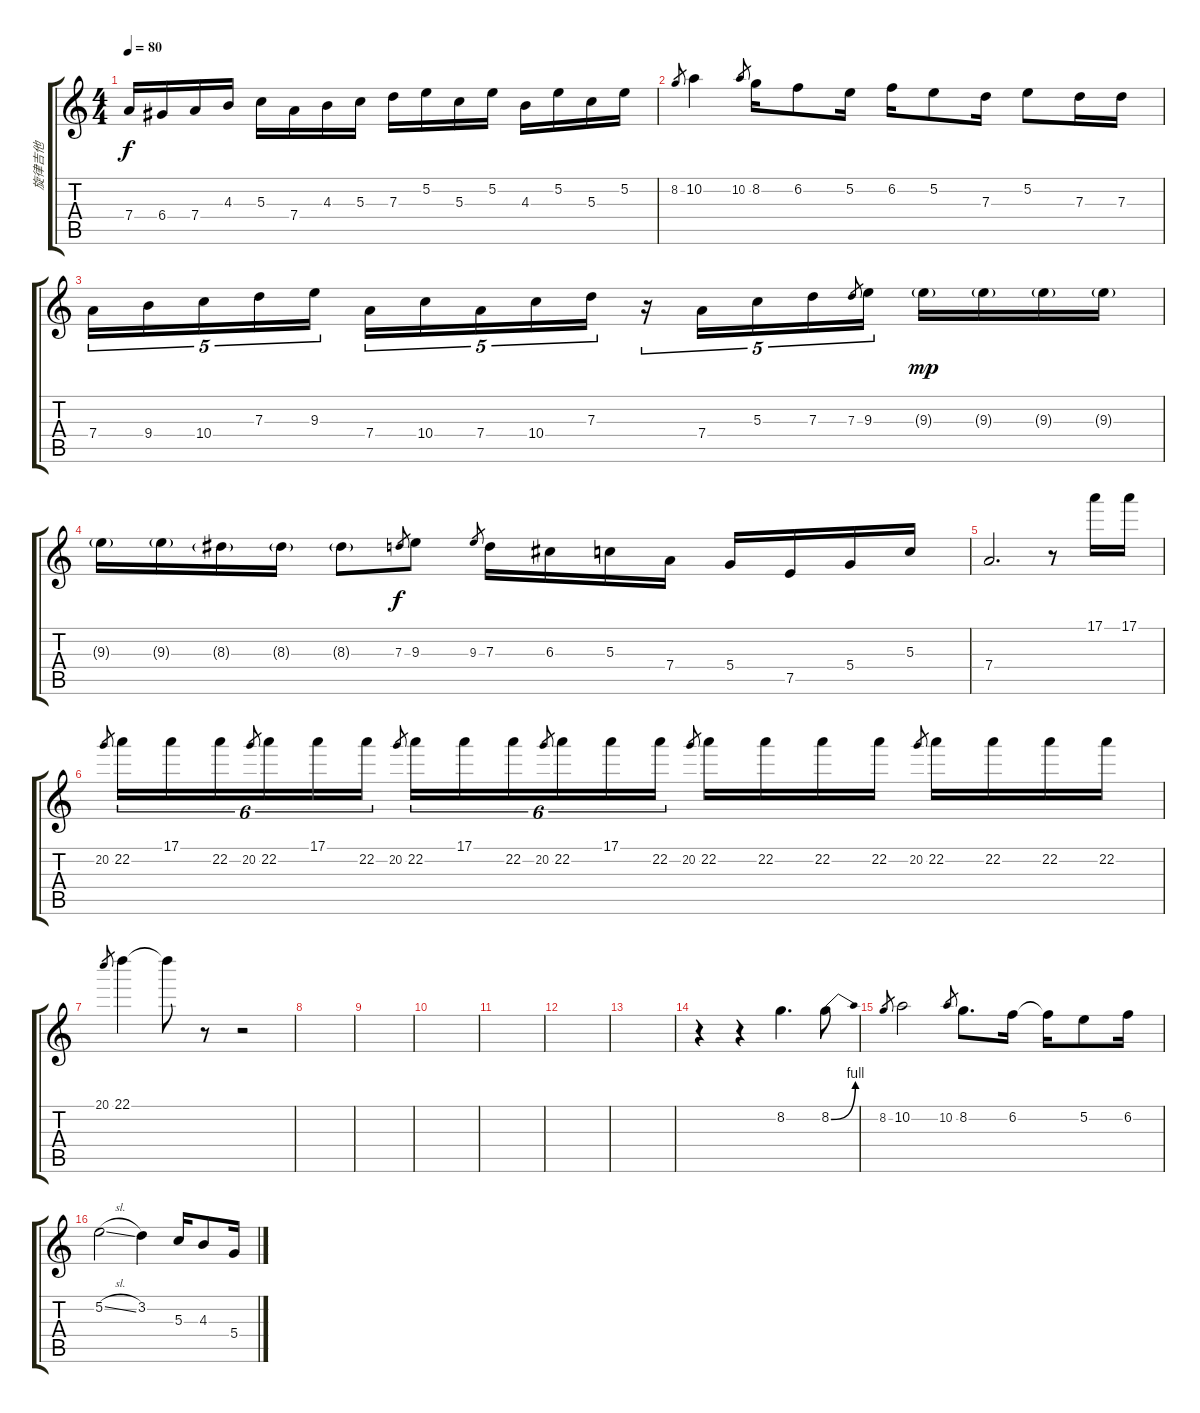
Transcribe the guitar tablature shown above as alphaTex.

\track ("旋律吉他" "旋律吉他") {instrument overdrivenguitar}
\staff {score tabs}
\tuning (E4 B3 G3 D3 A2 E2) {hide}
\ts (4 4)
\tempo 80
\clef g2
\ks c
7.4.16{dy f} 6.4.16 7.4.16 4.3.16 5.3.16 7.4.16 4.3.16 5.3.16 7.3.16 5.2.16 5.3.16 5.2.16 4.3.16 5.2.16 5.3.16 5.2.16 |
8.2.8{gr} 10.2.4 10.2.8{gr} 8.2.16 6.2.8 5.2.16 6.2.16 5.2.8 7.3.16 5.2.8 7.3.16 7.3.16 |
7.4.16{tu (5 4)} 9.4.16{tu (5 4)} 10.4.16{tu (5 4)} 7.3.16{tu (5 4)} 9.3.16{tu (5 4)} 7.4.16{tu (5 4)} 10.4.16{tu (5 4)} 7.4.16{tu (5 4)} 10.4.16{tu (5 4)} 7.3.16{tu (5 4)} r.16{tu (5 4)} 7.4.16{tu (5 4)} 5.3.16{tu (5 4)} 7.3.16{tu (5 4)} 7.3.8{gr} 9.3.16{tu (5 4)} 9.3{g}.16{dy mp} 9.3{g}.16 9.3{g}.16 9.3{g}.16 |
9.3{g}.16 9.3{g}.16 8.3{g}.16 8.3{g}.16 8.3{g}.8 7.3.8{gr dy f} 9.3.8 9.3.8{gr} 7.3.16 6.3.16 5.3.16 7.4.16 5.4.16 7.5.16 5.4.16 5.3.16 |
7.4.2{d} r.8 17.1.16 17.1.16 |
20.2.8{gr} 22.2.16{tu (6 4)} 17.1.16{tu (6 4)} 22.2.16{tu (6 4)} 20.2.8{gr beam splitsecondary} 22.2.16{tu (6 4)} 17.1.16{tu (6 4)} 22.2.16{tu (6 4)} 20.2.8{gr} 22.2.16{tu (6 4)} 17.1.16{tu (6 4)} 22.2.16{tu (6 4)} 20.2.8{gr beam splitsecondary} 22.2.16{tu (6 4)} 17.1.16{tu (6 4)} 22.2.16{tu (6 4)} 20.2.8{gr} 22.2.16 22.2.16 22.2.16 22.2.16 20.2.8{gr} 22.2.16 22.2.16 22.2.16 22.2.16 |
20.1.8{gr} 22.1.4 22.1{t}.8 r.8 r.2 |
|
|
|
|
|
|
r.4 r.4 8.2.4{d} 8.2{be (bend 0 0 60 4)}.8 |
8.2.8{gr} 10.2.2 10.2.8{gr} 8.2.8{d} 6.2.16 6.2{t}.16 5.2.8 6.2.16 |
5.2{sl}.2 3.2.4 5.3.16 4.3.8 5.4.16
